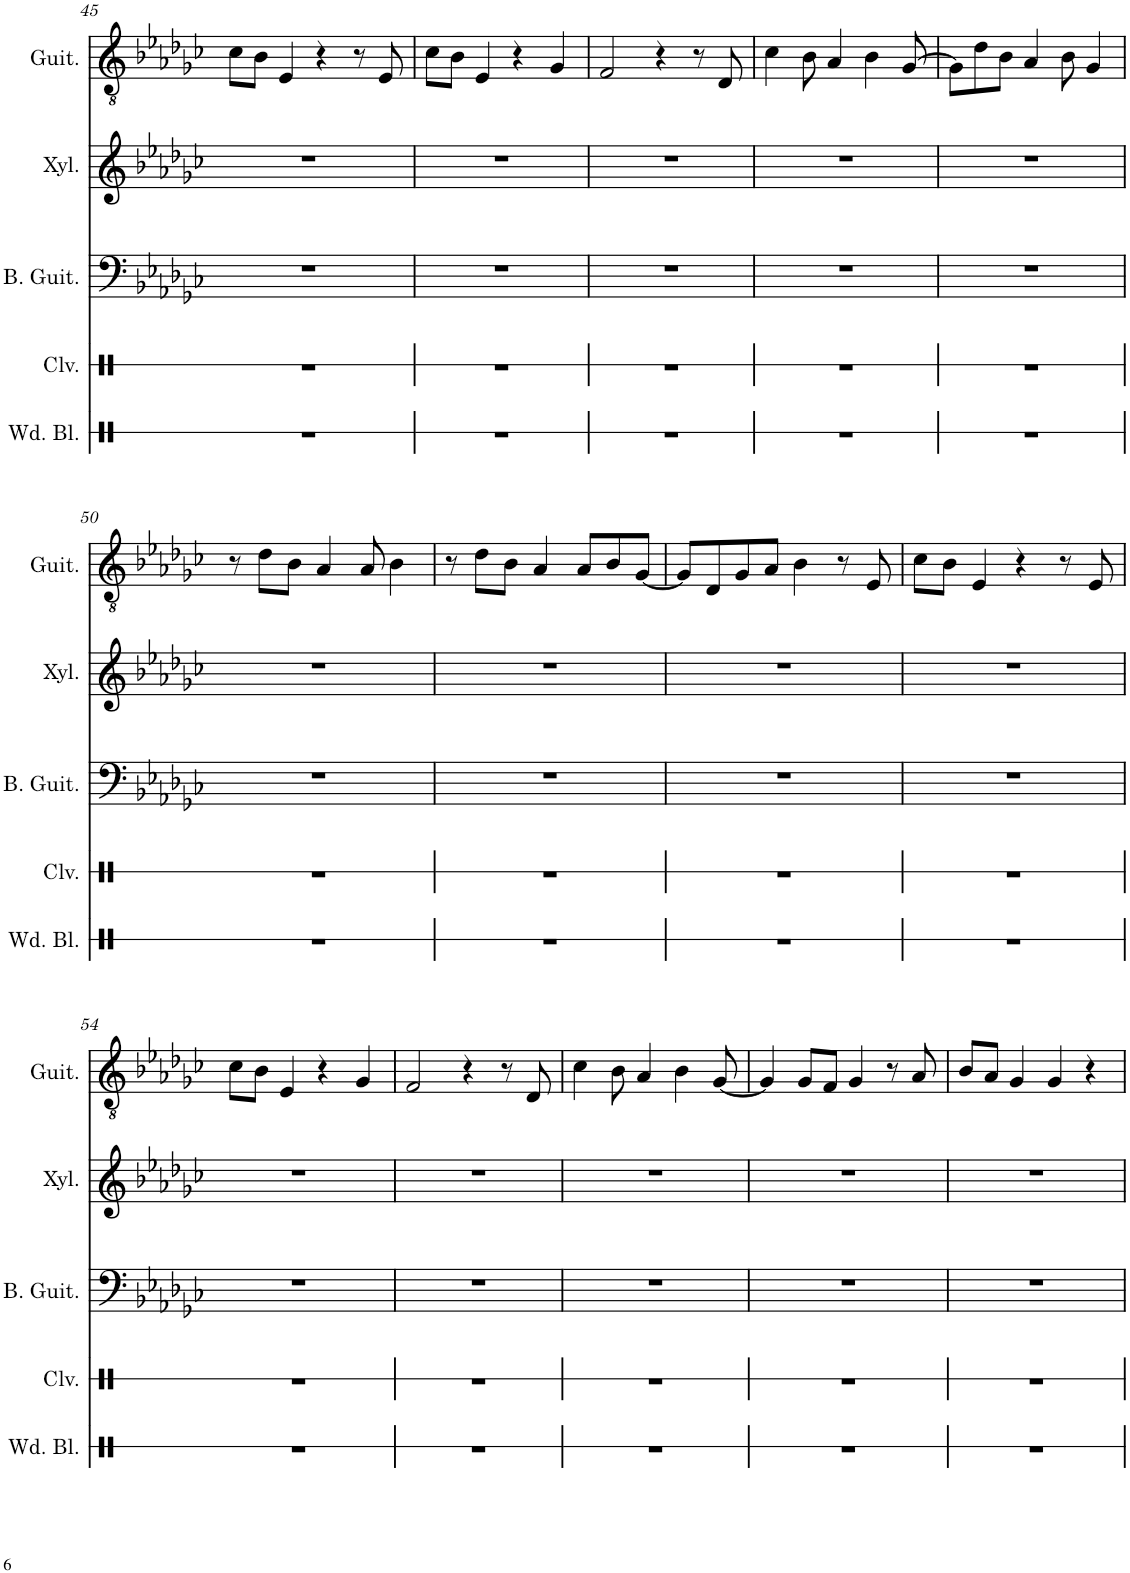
**kern	**kern	**kern	**kern	**kern
*part5	*part4	*part3	*part2	*part1
*staff5	*staff4	*staff3	*staff2	*staff1
*I"Wood Blocks	*I"Claves	*I"Bass Guitar	*I"Xylophone	*I"Acoustic Guitar
*I'Wd. Bl.	*I'Clv.	*I'B. Guit.	*I'Xyl.	*I'Guit.
!!LO:PB:g=z
*clefX	*clefX	*clefF4	*clefG2	*clefGv2
*	*	*Trd7c12	*Trd-7c-12	*
*k[]	*k[]	*k[b-e-a-d-g-c-]	*k[b-e-a-d-g-c-]	*k[b-e-a-d-g-c-]
*M4/4	*M4/4	*M4/4	*M4/4	*M4/4
=45	=45	=45	=45	=45
1r	1r	1r	1r	8c-\L
.	.	.	.	8B-\J
.	.	.	.	4E-/
.	.	.	.	4r
.	.	.	.	8r
.	.	.	.	8E-/
=46	=46	=46	=46	=46
1r	1r	1r	1r	8c-\L
.	.	.	.	8B-\J
.	.	.	.	4E-/
.	.	.	.	4r
.	.	.	.	4G-/
=47	=47	=47	=47	=47
1r	1r	1r	1r	2F/
.	.	.	.	4r
.	.	.	.	8r
.	.	.	.	8D-/
=48	=48	=48	=48	=48
1r	1r	1r	1r	4c-\
.	.	.	.	8B-\
.	.	.	.	4A-/
.	.	.	.	4B-\
.	.	.	.	[8G-/
=49	=49	=49	=49	=49
1r	1r	1r	1r	8G-\L]
.	.	.	.	8d-\
.	.	.	.	8B-\J
.	.	.	.	4A-/
.	.	.	.	8B-\
.	.	.	.	4G-/
!!LO:LB:g=z
=50	=50	=50	=50	=50
1r	1r	1r	1r	8r
.	.	.	.	8d-\L
.	.	.	.	8B-\J
.	.	.	.	4A-/
.	.	.	.	8A-/
.	.	.	.	4B-\
=51	=51	=51	=51	=51
1r	1r	1r	1r	8r
.	.	.	.	8d-\L
.	.	.	.	8B-\J
.	.	.	.	4A-/
.	.	.	.	8A-/L
.	.	.	.	8B-/
.	.	.	.	[8G-/J
=52	=52	=52	=52	=52
1r	1r	1r	1r	8G-/L]
.	.	.	.	8D-/
.	.	.	.	8G-/
.	.	.	.	8A-/J
.	.	.	.	4B-\
.	.	.	.	8r
.	.	.	.	8E-/
=53	=53	=53	=53	=53
1r	1r	1r	1r	8c-\L
.	.	.	.	8B-\J
.	.	.	.	4E-/
.	.	.	.	4r
.	.	.	.	8r
.	.	.	.	8E-/
!!LO:LB:g=z
=54	=54	=54	=54	=54
1r	1r	1r	1r	8c-\L
.	.	.	.	8B-\J
.	.	.	.	4E-/
.	.	.	.	4r
.	.	.	.	4G-/
=55	=55	=55	=55	=55
1r	1r	1r	1r	2F/
.	.	.	.	4r
.	.	.	.	8r
.	.	.	.	8D-/
=56	=56	=56	=56	=56
1r	1r	1r	1r	4c-\
.	.	.	.	8B-\
.	.	.	.	4A-/
.	.	.	.	4B-\
.	.	.	.	[8G-/
=57	=57	=57	=57	=57
1r	1r	1r	1r	4G-/]
.	.	.	.	8G-/L
.	.	.	.	8F/J
.	.	.	.	4G-/
.	.	.	.	8r
.	.	.	.	8A-/
=58	=58	=58	=58	=58
1r	1r	1r	1r	8B-/L
.	.	.	.	8A-/J
.	.	.	.	4G-/
.	.	.	.	4G-/
.	.	.	.	4r
=	=	=	=	=
*-	*-	*-	*-	*-
